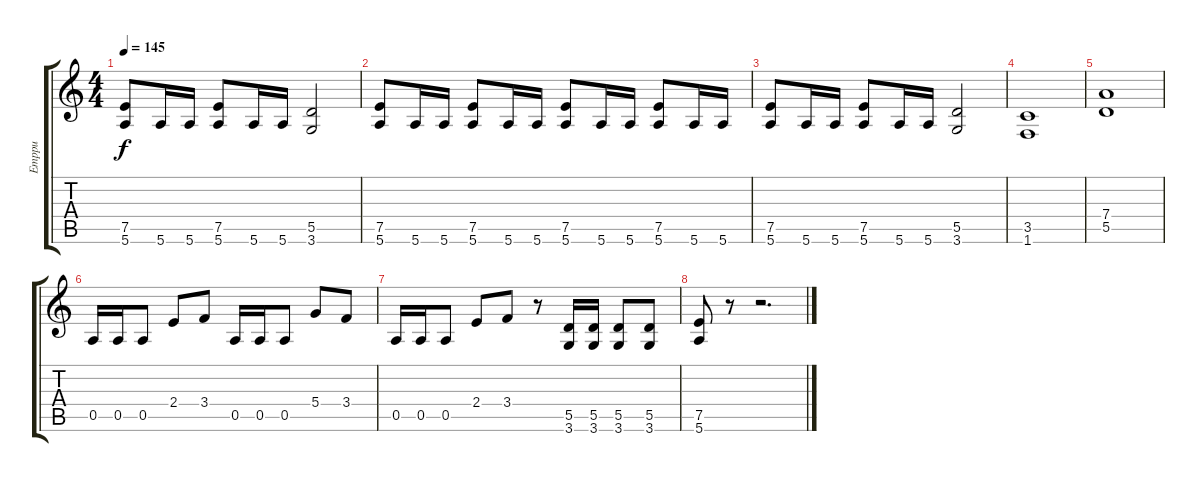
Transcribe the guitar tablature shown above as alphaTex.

\track ("Emppu" "Emppu") {instrument overdrivenguitar}
\staff {score tabs}
\tuning (E4 B3 G3 D3 A2 E2) {hide}
\ts (4 4)
\tempo 145
\clef g2
\ks c
(7.5 5.6).8{dy f} 5.6.16 5.6.16 (7.5 5.6).8 5.6.16 5.6.16 (5.5 3.6).2 |
(7.5 5.6).8 5.6.16 5.6.16 (7.5 5.6).8 5.6.16 5.6.16 (7.5 5.6).8 5.6.16 5.6.16 (7.5 5.6).8 5.6.16 5.6.16 |
(7.5 5.6).8 5.6.16 5.6.16 (7.5 5.6).8 5.6.16 5.6.16 (5.5 3.6).2 |
(3.5 1.6).1 |
(7.4 5.5).1 |
0.5.16 0.5.16 0.5.8 2.4.8 3.4.8 0.5.16 0.5.16 0.5.8 5.4.8 3.4.8 |
0.5.16 0.5.16 0.5.8 2.4.8 3.4.8 r.8 (5.5 3.6).16 (5.5 3.6).16 (5.5 3.6).8 (5.5 3.6).8 |
(7.5 5.6).8 r.8 r.2{d}
